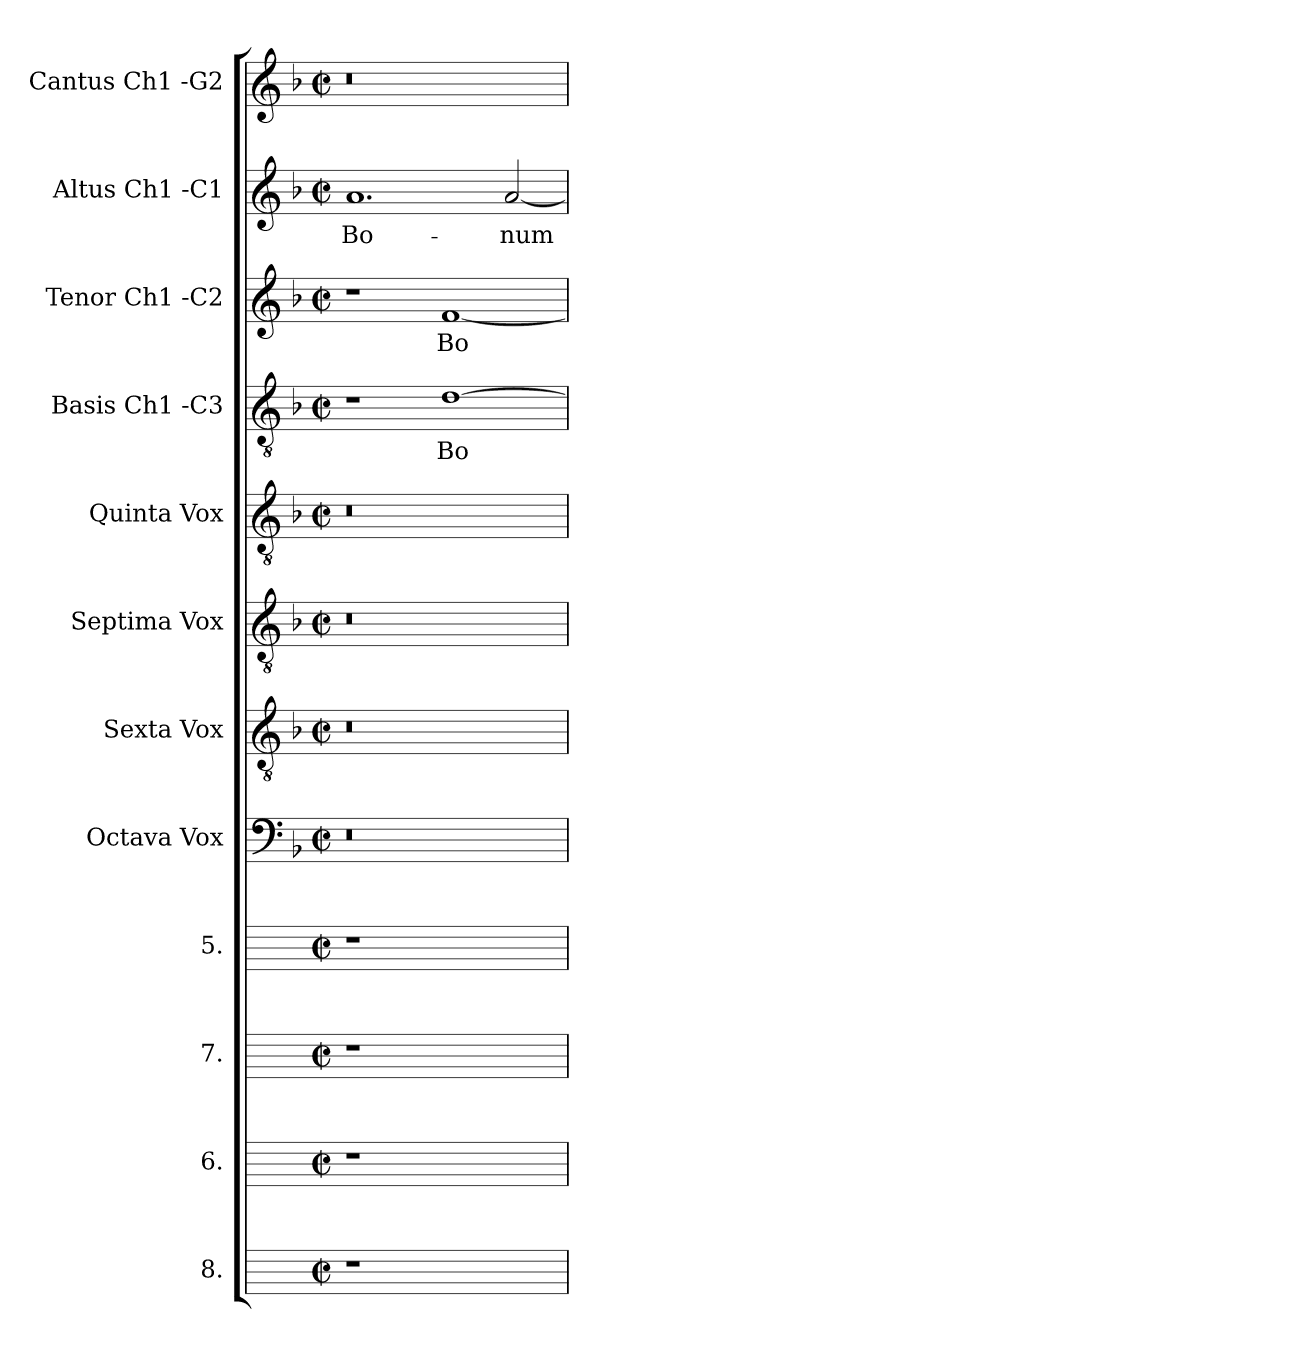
**kern	**kern	**kern	**kern	**kern	**kern	**kern	**kern	**kern	**text	**kern	**text	**kern	**text	**kern
*part12	*part11	*part10	*part9	*part8	*part7	*part6	*part5	*part4	*part4	*part3	*part3	*part2	*part2	*part1
*staff12	*staff11	*staff10	*staff9	*staff8	*staff7	*staff6	*staff5	*staff4	*staff4	*staff3	*staff3	*staff2	*staff2	*staff1
*I"8.	*I"6.	*I"7.	*I"5.	*I"Octava  Vox	*I"Sexta  Vox	*I"Septima  Vox	*I"Quinta  Vox	*I"Basis  Ch1 -C3	*	*I"Tenor  Ch1 -C2	*	*I"Altus  Ch1 -C1	*	*I"Cantus  Ch1 -G2
*	*	*	*	*	*	*	*	*I'B	*	*I'T	*	*I'A	*	*I'C
!!LO:PB:g=z
*stria5	*stria5	*stria5	*stria5	*stria5	*stria5	*stria5	*stria5	*stria5	*	*stria5	*	*stria5	*	*stria5
*	*	*	*	*clefF4	*clefGv2	*clefGv2	*clefGv2	*clefGv2	*	*clefG2	*	*clefG2	*	*clefG2
*k[]	*k[]	*k[]	*k[]	*k[b-]	*k[b-]	*k[b-]	*k[b-]	*k[b-]	*	*k[b-]	*	*k[b-]	*	*k[b-]
*C:	*C:	*C:	*C:	*F:	*F:	*F:	*F:	*F:	*	*F:	*	*F:	*	*F:
*M2/2	*M2/2	*M2/2	*M2/2	*M2/2	*M2/2	*M2/2	*M2/2	*M2/2	*	*M2/2	*	*M2/2	*	*M2/2
*met(c|)	*met(c|)	*met(c|)	*met(c|)	*met(c|)	*met(c|)	*met(c|)	*met(c|)	*met(c|)	*	*met(c|)	*	*met(c|)	*	*met(c|)
=1	=1	=1	=1	=1	=1	=1	=1	=1	=1	=1	=1	=1	=1	=1
!	!	!	!	!	!	!	!	!	!	!	!	!	!LO:LY:b:cj	!
1r	1r	1r	1r	0r	0r	0r	0r	1r	.	1r	.	1.a	Bo-	0r
!	!	!	!	!	!	!	!	!	!LO:LY:b:cj	!	!LO:LY:b:cj	!	!	!
1ryy	1ryy	1ryy	1ryy	.	.	.	.	[>1d	Bo-	[<1f	Bo-	.	.	.
!	!	!	!	!	!	!	!	!	!	!	!	!	!LO:LY:b:cj	!
.	.	.	.	.	.	.	.	.	.	.	.	[<2a/	-num	.
=	=	=	=	=	=	=	=	=	=	=	=	=	=	=
*-	*-	*-	*-	*-	*-	*-	*-	*-	*-	*-	*-	*-	*-	*-
